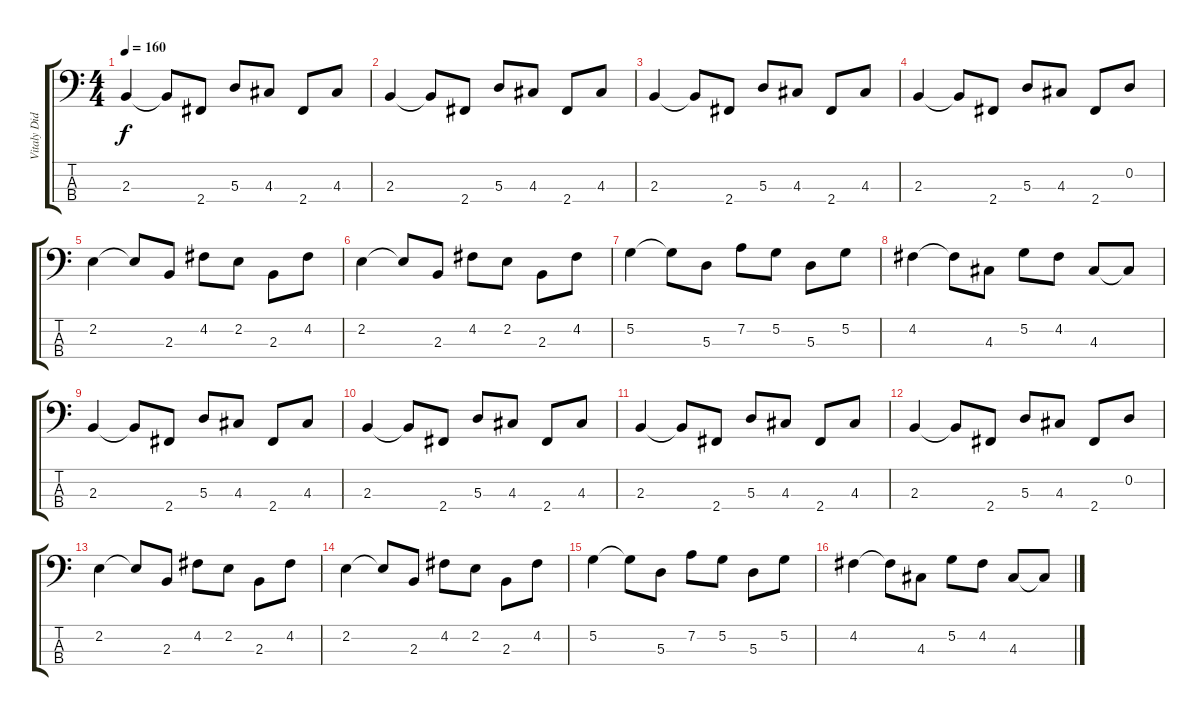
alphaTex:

\track ("Vitaly Didyk" "Vitaly Did") {instrument electricbassfinger}
\staff {score tabs}
\tuning (G2 D2 A1 E1) {hide}
\ts (4 4)
\tempo 160
\clef f4
\ks c
2.3.4{dy f} 2.3{t}.8 2.4.8 5.3.8 4.3.8 2.4.8 4.3.8 |
2.3.4 2.3{t}.8 2.4.8 5.3.8 4.3.8 2.4.8 4.3.8 |
2.3.4 2.3{t}.8 2.4.8 5.3.8 4.3.8 2.4.8 4.3.8 |
2.3.4 2.3{t}.8 2.4.8 5.3.8 4.3.8 2.4.8 0.2.8 |
2.2.4 2.2{t}.8 2.3.8 4.2.8 2.2.8 2.3.8 4.2.8 |
2.2.4 2.2{t}.8 2.3.8 4.2.8 2.2.8 2.3.8 4.2.8 |
5.2.4 5.2{t}.8 5.3.8 7.2.8 5.2.8 5.3.8 5.2.8 |
4.2.4 4.2{t}.8 4.3.8 5.2.8 4.2.8 4.3.8 4.3{t}.8 |
2.3.4 2.3{t}.8 2.4.8 5.3.8 4.3.8 2.4.8 4.3.8 |
2.3.4 2.3{t}.8 2.4.8 5.3.8 4.3.8 2.4.8 4.3.8 |
2.3.4 2.3{t}.8 2.4.8 5.3.8 4.3.8 2.4.8 4.3.8 |
2.3.4 2.3{t}.8 2.4.8 5.3.8 4.3.8 2.4.8 0.2.8 |
2.2.4 2.2{t}.8 2.3.8 4.2.8 2.2.8 2.3.8 4.2.8 |
2.2.4 2.2{t}.8 2.3.8 4.2.8 2.2.8 2.3.8 4.2.8 |
5.2.4 5.2{t}.8 5.3.8 7.2.8 5.2.8 5.3.8 5.2.8 |
4.2.4 4.2{t}.8 4.3.8 5.2.8 4.2.8 4.3.8 4.3{t}.8
